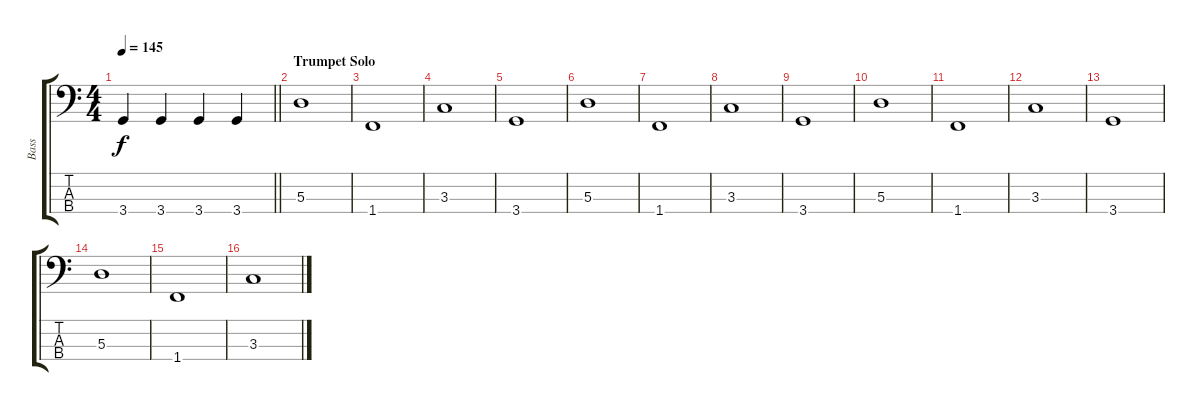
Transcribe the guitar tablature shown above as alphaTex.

\track ("Bass" "Bass") {instrument electricbasspick}
\staff {score tabs}
\tuning (G2 D2 A1 E1) {hide}
\ts (4 4)
\tempo 145
\clef f4
\barLineRight lightlight
\ks c
3.4.4{dy f} 3.4.4 3.4.4 3.4.4 |
\section ("" "Trumpet Solo")
5.3.1 |
1.4.1 |
3.3.1 |
3.4.1 |
5.3.1 |
1.4.1 |
3.3.1 |
3.4.1 |
5.3.1 |
1.4.1 |
3.3.1 |
3.4.1 |
5.3.1 |
1.4.1 |
3.3.1
